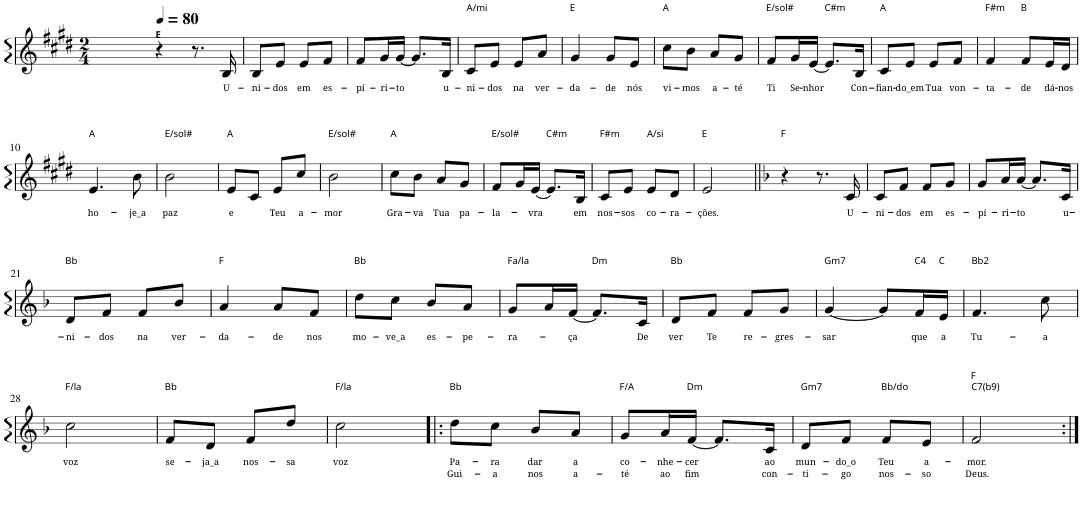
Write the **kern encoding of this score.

**kern	**text	**text
*part1	*part1	*part1
*staff1	*staff1	*staff1
*I"P1	*	*
*clefG2	*	*
*k[f#c#g#d#]	*	*
*E:	*	*
*M2/4	*	*
=1	=1	=1
2ryy	.	.
*MM80	*	*
!LO:TX:a:B:t=E	!	!
4r	.	.
8.r	.	.
!	!LO:LY:b	!
16B/	U-	.
=2	=2	=2
!	!LO:LY:b	!
8B/L	-ni-	.
!	!LO:LY:b	!
8e/J	-dos	.
!	!LO:LY:b	!
8e/L	em	.
!	!LO:LY:b	!
8f#/J	es-	.
=3	=3	=3
!	!LO:LY:b	!
8f#/L	-pí-	.
!	!LO:LY:b	!
16g#/L	-ri-	.
!	!LO:LY:b	!
[16g#/JJ	-to	.
8.g#/L]	.	.
!	!LO:LY:b	!
16B/Jk	u-	.
=4	=4	=4
!LO:TX:a:t=A/mi	!	!
!	!LO:LY:b	!
8c#/L	-ni-	.
!	!LO:LY:b	!
8e/J	-dos	.
!	!LO:LY:b	!
8e/L	na	.
!	!LO:LY:b	!
8a/J	ver-	.
=5	=5	=5
!LO:TX:a:t=E	!	!
!	!LO:LY:b	!
4g#/	-da-	.
!	!LO:LY:b	!
8g#/L	-de	.
!	!LO:LY:b	!
8e/J	nós	.
=6	=6	=6
!LO:TX:a:t=A	!	!
!	!LO:LY:b	!
8cc#\L	vi-	.
!	!LO:LY:b	!
8b\J	-mos	.
!	!LO:LY:b	!
8a/L	a-	.
!	!LO:LY:b	!
8g#/J	-té	.
=7	=7	=7
!LO:TX:a:t=E/sol#	!	!
!	!LO:LY:b	!
8f#/L	Ti	.
!	!LO:LY:b	!
16g#/L	Se-	.
!	!LO:LY:b	!
[16e/JJ	-nhor	.
!LO:TX:a:t=C#m	!	!
8.e/L]	.	.
!	!LO:LY:b	!
16B/Jk	Con-	.
=8	=8	=8
!LO:TX:a:t=A	!	!
!	!LO:LY:b	!
8c#/L	-fian-	.
!	!LO:LY:b	!
8e/J	-do_em	.
!	!LO:LY:b	!
8e/L	Tua	.
!	!LO:LY:b	!
8f#/J	von-	.
=9	=9	=9
!LO:TX:a:t=F#m	!	!
!	!LO:LY:b	!
4f#/	-ta-	.
!LO:TX:a:t=B	!	!
!	!LO:LY:b	!
8f#/L	-de	.
!	!LO:LY:b	!
16e/L	dá-	.
!	!LO:LY:b	!
16d#/JJ	-nos	.
!!LO:LB:g=z
=10	=10	=10
!LO:TX:a:t=A	!	!
!	!LO:LY:b	!
4.e/	ho-	.
!	!LO:LY:b	!
8b\	-je_a	.
=11	=11	=11
!LO:TX:a:t=E/sol#	!	!
!	!LO:LY:b	!
2b\	paz	.
=12	=12	=12
!LO:TX:a:t=A	!	!
!	!LO:LY:b	!
8e/L	e	.
8c#/J	.	.
!	!LO:LY:b	!
8e/L	Teu	.
!	!LO:LY:b	!
8cc#/J	a-	.
=13	=13	=13
!LO:TX:a:t=E/sol#	!	!
!	!LO:LY:b	!
2b\	-mor	.
=14	=14	=14
!LO:TX:a:t=A	!	!
!	!LO:LY:b	!
8cc#\L	Gra-	.
!	!LO:LY:b	!
8b\J	-va	.
!	!LO:LY:b	!
8a/L	Tua	.
!	!LO:LY:b	!
8g#/J	pa-	.
=15	=15	=15
!LO:TX:a:t=E/sol#	!	!
!	!LO:LY:b	!
8f#/L	-la-	.
16g#/L	.	.
!	!LO:LY:b	!
[16e/JJ	-vra	.
!LO:TX:a:t=C#m	!	!
8.e/L]	.	.
!	!LO:LY:b	!
16B/Jk	em	.
=16	=16	=16
!LO:TX:a:t=F#m	!	!
!	!LO:LY:b	!
8c#/L	nos-	.
!	!LO:LY:b	!
8e/J	-sos	.
!LO:TX:a:t=A/si	!	!
!	!LO:LY:b	!
8e/L	co-	.
!	!LO:LY:b	!
8d#/J	-ra-	.
=17	=17	=17
!LO:TX:a:t=E	!	!
!	!LO:LY:b	!
2e/	-ções.	.
=18||	=18||	=18||
*k[b-]	*	*
*F:	*	*
!LO:TX:a:t=F	!	!
4r	.	.
8.r	.	.
!	!LO:LY:b	!
16c/	U-	.
=19	=19	=19
!	!LO:LY:b	!
8c/L	-ni-	.
!	!LO:LY:b	!
8f/J	-dos	.
!	!LO:LY:b	!
8f/L	em	.
!	!LO:LY:b	!
8g/J	es-	.
=20	=20	=20
!	!LO:LY:b	!
8g/L	-pí-	.
!	!LO:LY:b	!
16a/L	-ri-	.
!	!LO:LY:b	!
[16a/JJ	-to	.
8.a/L]	.	.
!	!LO:LY:b	!
16c/Jk	u-	.
!!LO:LB:g=z
=21	=21	=21
!LO:TX:a:t=Bb	!	!
!	!LO:LY:b	!
8d/L	-ni-	.
!	!LO:LY:b	!
8f/J	-dos	.
!	!LO:LY:b	!
8f/L	na	.
!	!LO:LY:b	!
8b-/J	ver-	.
=22	=22	=22
!LO:TX:a:t=F	!	!
!	!LO:LY:b	!
4a/	-da-	.
!	!LO:LY:b	!
8a/L	-de	.
!	!LO:LY:b	!
8f/J	nos	.
=23	=23	=23
!LO:TX:a:t=Bb	!	!
!	!LO:LY:b	!
8dd\L	mo-	.
!	!LO:LY:b	!
8cc\J	-ve_a	.
!	!LO:LY:b	!
8b-/L	es-	.
!	!LO:LY:b	!
8a/J	-pe-	.
=24	=24	=24
!LO:TX:a:t=Fa/la	!	!
!	!LO:LY:b	!
8g/L	-ra-	.
16a/L	.	.
!	!LO:LY:b	!
[16f/JJ	-ça	.
!LO:TX:a:t=Dm	!	!
8.f/L]	.	.
!	!LO:LY:b	!
16c/Jk	De	.
=25	=25	=25
!LO:TX:a:t=Bb	!	!
!	!LO:LY:b	!
8d/L	ver	.
!	!LO:LY:b	!
8f/J	Te	.
!	!LO:LY:b	!
8f/L	re-	.
!	!LO:LY:b	!
8g/J	-gres-	.
=26	=26	=26
!LO:TX:a:t=Gm7	!	!
!	!LO:LY:b	!
[4g/	-sar	.
8g/L]	.	.
!LO:TX:a:t=C4	!	!
!	!LO:LY:b	!
16f/L	que	.
!LO:TX:a:t=C	!	!
!	!LO:LY:b	!
16e/JJ	a	.
=27	=27	=27
!LO:TX:a:t=Bb2	!	!
!	!LO:LY:b	!
4.f/	Tu-	.
!	!LO:LY:b	!
8cc\	-a	.
!!LO:LB:g=z
=28	=28	=28
!LO:TX:a:t=F/la	!	!
!	!LO:LY:b	!
2cc\	voz	.
=29	=29	=29
!LO:TX:a:t=Bb	!	!
!	!LO:LY:b	!
8f/L	se-	.
!	!LO:LY:b	!
8d/J	-ja_a	.
!	!LO:LY:b	!
8f/L	nos-	.
!	!LO:LY:b	!
8dd/J	-sa	.
=30	=30	=30
!LO:TX:a:t=F/la	!	!
!	!LO:LY:b	!
2cc\	voz	.
=31!|:	=31!|:	=31!|:
!LO:TX:a:t=Bb	!	!
!	!LO:LY:b	!LO:LY:b
8dd\L	Pa-	Gui-
!	!LO:LY:b	!LO:LY:b
8cc\J	-ra	-a
!	!LO:LY:b	!LO:LY:b
8b-/L	dar	nos
!	!LO:LY:b	!LO:LY:b
8a/J	a	a-
=32	=32	=32
!LO:TX:a:t=F/A	!	!
!	!LO:LY:b	!LO:LY:b
8g/L	co-	-té
!	!LO:LY:b	!LO:LY:b
16a/L	-nhe-	ao
!LO:TX:a:t=Dm	!	!
!	!LO:LY:b	!LO:LY:b
[16f/JJ	-cer	fim
8.f/L]	.	.
!	!LO:LY:b	!LO:LY:b
16c/Jk	ao	con-
=33	=33	=33
!LO:TX:a:t=Gm7	!	!
!	!LO:LY:b	!LO:LY:b
8d/L	mun-	-ti-
!	!LO:LY:b	!LO:LY:b
8f/J	-do_o	-go
!LO:TX:a:t=Bb/do	!	!
!	!LO:LY:b	!LO:LY:b
8f/L	Teu	nos-
!	!LO:LY:b	!LO:LY:b
8e/J	a-	-so
=34	=34	=34
!LO:TX:a:t=C7(b9)	!	!
!LO:TX:a:t=F	!	!
!	!LO:LY:b	!LO:LY:b
2f/	-mor.	Deus.
=:|!	=:|!	=:|!
*-	*-	*-
